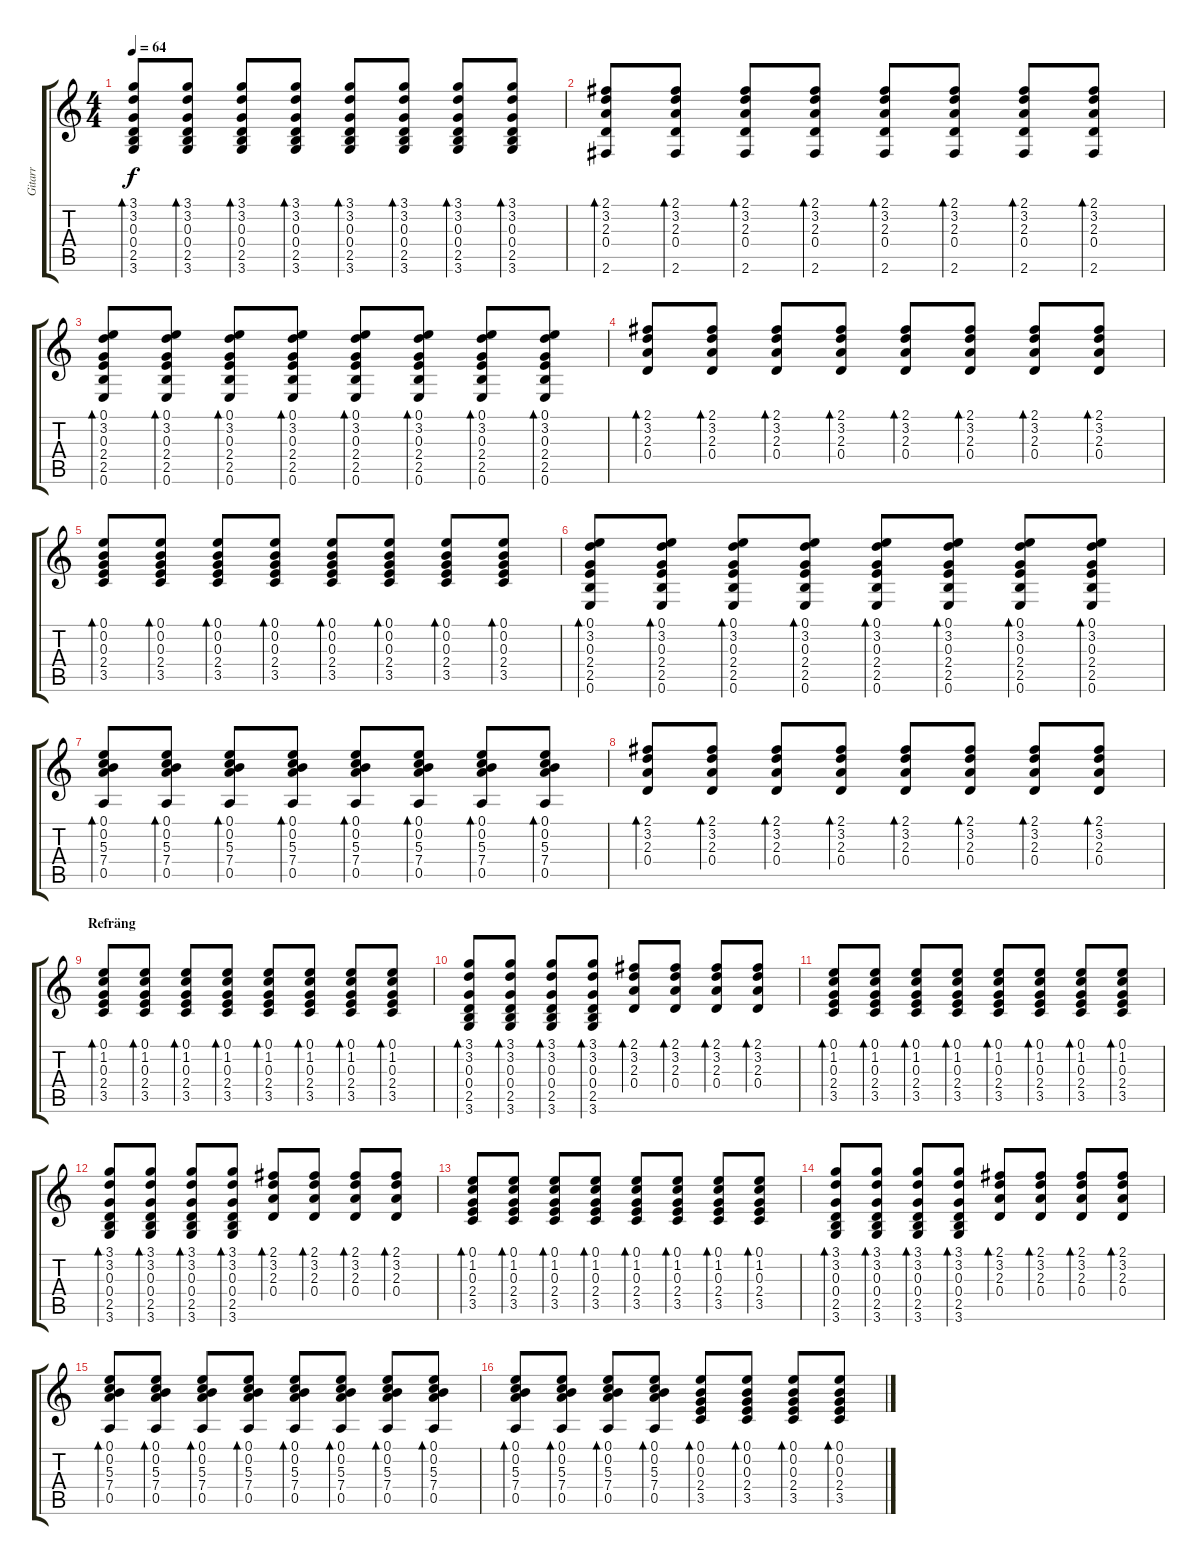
\track ("Gitarr" "Gitarr") {instrument acousticguitarsteel}
\staff {score tabs}
\tuning (E4 B3 G3 D3 A2 E2) {hide}
\ts (4 4)
\tempo 64
\clef g2
\ks c
(3.1 3.2 0.3 0.4 2.5 3.6).8{bd 30 dy f} (3.1 3.2 0.3 0.4 2.5 3.6).8{bd 30} (3.1 3.2 0.3 0.4 2.5 3.6).8{bd 30} (3.1 3.2 0.3 0.4 2.5 3.6).8{bd 30} (3.1 3.2 0.3 0.4 2.5 3.6).8{bd 30} (3.1 3.2 0.3 0.4 2.5 3.6).8{bd 30} (3.1 3.2 0.3 0.4 2.5 3.6).8{bd 30} (3.1 3.2 0.3 0.4 2.5 3.6).8{bd 30} |
(2.1 3.2 2.3 0.4 2.6).8{bd 30} (2.1 3.2 2.3 0.4 2.6).8{bd 30} (2.1 3.2 2.3 0.4 2.6).8{bd 30} (2.1 3.2 2.3 0.4 2.6).8{bd 30} (2.1 3.2 2.3 0.4 2.6).8{bd 30} (2.1 3.2 2.3 0.4 2.6).8{bd 30} (2.1 3.2 2.3 0.4 2.6).8{bd 30} (2.1 3.2 2.3 0.4 2.6).8{bd 30} |
(0.1 3.2 0.3 2.4 2.5 0.6).8{bd 30} (0.1 3.2 0.3 2.4 2.5 0.6).8{bd 30} (0.1 3.2 0.3 2.4 2.5 0.6).8{bd 30} (0.1 3.2 0.3 2.4 2.5 0.6).8{bd 30} (0.1 3.2 0.3 2.4 2.5 0.6).8{bd 30} (0.1 3.2 0.3 2.4 2.5 0.6).8{bd 30} (0.1 3.2 0.3 2.4 2.5 0.6).8{bd 30} (0.1 3.2 0.3 2.4 2.5 0.6).8{bd 30} |
(2.1 3.2 2.3 0.4).8{bd 30} (2.1 3.2 2.3 0.4).8{bd 30} (2.1 3.2 2.3 0.4).8{bd 30} (2.1 3.2 2.3 0.4).8{bd 30} (2.1 3.2 2.3 0.4).8{bd 30} (2.1 3.2 2.3 0.4).8{bd 30} (2.1 3.2 2.3 0.4).8{bd 30} (2.1 3.2 2.3 0.4).8{bd 30} |
(0.1 0.2 0.3 2.4 3.5).8{bd 30} (0.1 0.2 0.3 2.4 3.5).8{bd 30} (0.1 0.2 0.3 2.4 3.5).8{bd 30} (0.1 0.2 0.3 2.4 3.5).8{bd 30} (0.1 0.2 0.3 2.4 3.5).8{bd 30} (0.1 0.2 0.3 2.4 3.5).8{bd 30} (0.1 0.2 0.3 2.4 3.5).8{bd 30} (0.1 0.2 0.3 2.4 3.5).8{bd 30} |
(0.1 3.2 0.3 2.4 2.5 0.6).8{bd 30} (0.1 3.2 0.3 2.4 2.5 0.6).8{bd 30} (0.1 3.2 0.3 2.4 2.5 0.6).8{bd 30} (0.1 3.2 0.3 2.4 2.5 0.6).8{bd 30} (0.1 3.2 0.3 2.4 2.5 0.6).8{bd 30} (0.1 3.2 0.3 2.4 2.5 0.6).8{bd 30} (0.1 3.2 0.3 2.4 2.5 0.6).8{bd 30} (0.1 3.2 0.3 2.4 2.5 0.6).8{bd 30} |
(0.1 0.2 5.3 7.4 0.5).8{bd 30} (0.1 0.2 5.3 7.4 0.5).8{bd 30} (0.1 0.2 5.3 7.4 0.5).8{bd 30} (0.1 0.2 5.3 7.4 0.5).8{bd 30} (0.1 0.2 5.3 7.4 0.5).8{bd 30} (0.1 0.2 5.3 7.4 0.5).8{bd 30} (0.1 0.2 5.3 7.4 0.5).8{bd 30} (0.1 0.2 5.3 7.4 0.5).8{bd 30} |
(2.1 3.2 2.3 0.4).8{bd 30} (2.1 3.2 2.3 0.4).8{bd 30} (2.1 3.2 2.3 0.4).8{bd 30} (2.1 3.2 2.3 0.4).8{bd 30} (2.1 3.2 2.3 0.4).8{bd 30} (2.1 3.2 2.3 0.4).8{bd 30} (2.1 3.2 2.3 0.4).8{bd 30} (2.1 3.2 2.3 0.4).8{bd 30} |
\section ("" "Refräng")
(0.1 1.2 0.3 2.4 3.5).8{bd 30} (0.1 1.2 0.3 2.4 3.5).8{bd 30} (0.1 1.2 0.3 2.4 3.5).8{bd 30} (0.1 1.2 0.3 2.4 3.5).8{bd 30} (0.1 1.2 0.3 2.4 3.5).8{bd 30} (0.1 1.2 0.3 2.4 3.5).8{bd 30} (0.1 1.2 0.3 2.4 3.5).8{bd 30} (0.1 1.2 0.3 2.4 3.5).8{bd 30} |
(3.1 3.2 0.3 0.4 2.5 3.6).8{bd 30} (3.1 3.2 0.3 0.4 2.5 3.6).8{bd 30} (3.1 3.2 0.3 0.4 2.5 3.6).8{bd 30} (3.1 3.2 0.3 0.4 2.5 3.6).8{bd 30} (2.1 3.2 2.3 0.4).8{bd 30} (2.1 3.2 2.3 0.4).8{bd 30} (2.1 3.2 2.3 0.4).8{bd 30} (2.1 3.2 2.3 0.4).8{bd 30} |
(0.1 1.2 0.3 2.4 3.5).8{bd 30} (0.1 1.2 0.3 2.4 3.5).8{bd 30} (0.1 1.2 0.3 2.4 3.5).8{bd 30} (0.1 1.2 0.3 2.4 3.5).8{bd 30} (0.1 1.2 0.3 2.4 3.5).8{bd 30} (0.1 1.2 0.3 2.4 3.5).8{bd 30} (0.1 1.2 0.3 2.4 3.5).8{bd 30} (0.1 1.2 0.3 2.4 3.5).8{bd 30} |
(3.1 3.2 0.3 0.4 2.5 3.6).8{bd 30} (3.1 3.2 0.3 0.4 2.5 3.6).8{bd 30} (3.1 3.2 0.3 0.4 2.5 3.6).8{bd 30} (3.1 3.2 0.3 0.4 2.5 3.6).8{bd 30} (2.1 3.2 2.3 0.4).8{bd 30} (2.1 3.2 2.3 0.4).8{bd 30} (2.1 3.2 2.3 0.4).8{bd 30} (2.1 3.2 2.3 0.4).8{bd 30} |
(0.1 1.2 0.3 2.4 3.5).8{bd 30} (0.1 1.2 0.3 2.4 3.5).8{bd 30} (0.1 1.2 0.3 2.4 3.5).8{bd 30} (0.1 1.2 0.3 2.4 3.5).8{bd 30} (0.1 1.2 0.3 2.4 3.5).8{bd 30} (0.1 1.2 0.3 2.4 3.5).8{bd 30} (0.1 1.2 0.3 2.4 3.5).8{bd 30} (0.1 1.2 0.3 2.4 3.5).8{bd 30} |
(3.1 3.2 0.3 0.4 2.5 3.6).8{bd 30} (3.1 3.2 0.3 0.4 2.5 3.6).8{bd 30} (3.1 3.2 0.3 0.4 2.5 3.6).8{bd 30} (3.1 3.2 0.3 0.4 2.5 3.6).8{bd 30} (2.1 3.2 2.3 0.4).8{bd 30} (2.1 3.2 2.3 0.4).8{bd 30} (2.1 3.2 2.3 0.4).8{bd 30} (2.1 3.2 2.3 0.4).8{bd 30} |
(0.1 0.2 5.3 7.4 0.5).8{bd 30} (0.1 0.2 5.3 7.4 0.5).8{bd 30} (0.1 0.2 5.3 7.4 0.5).8{bd 30} (0.1 0.2 5.3 7.4 0.5).8{bd 30} (0.1 0.2 5.3 7.4 0.5).8{bd 30} (0.1 0.2 5.3 7.4 0.5).8{bd 30} (0.1 0.2 5.3 7.4 0.5).8{bd 30} (0.1 0.2 5.3 7.4 0.5).8{bd 30} |
(0.1 0.2 5.3 7.4 0.5).8{bd 30} (0.1 0.2 5.3 7.4 0.5).8{bd 30} (0.1 0.2 5.3 7.4 0.5).8{bd 30} (0.1 0.2 5.3 7.4 0.5).8{bd 30} (0.1 0.2 0.3 2.4 3.5).8{bd 30} (0.1 0.2 0.3 2.4 3.5).8{bd 30} (0.1 0.2 0.3 2.4 3.5).8{bd 30} (0.1 0.2 0.3 2.4 3.5).8{bd 30}
